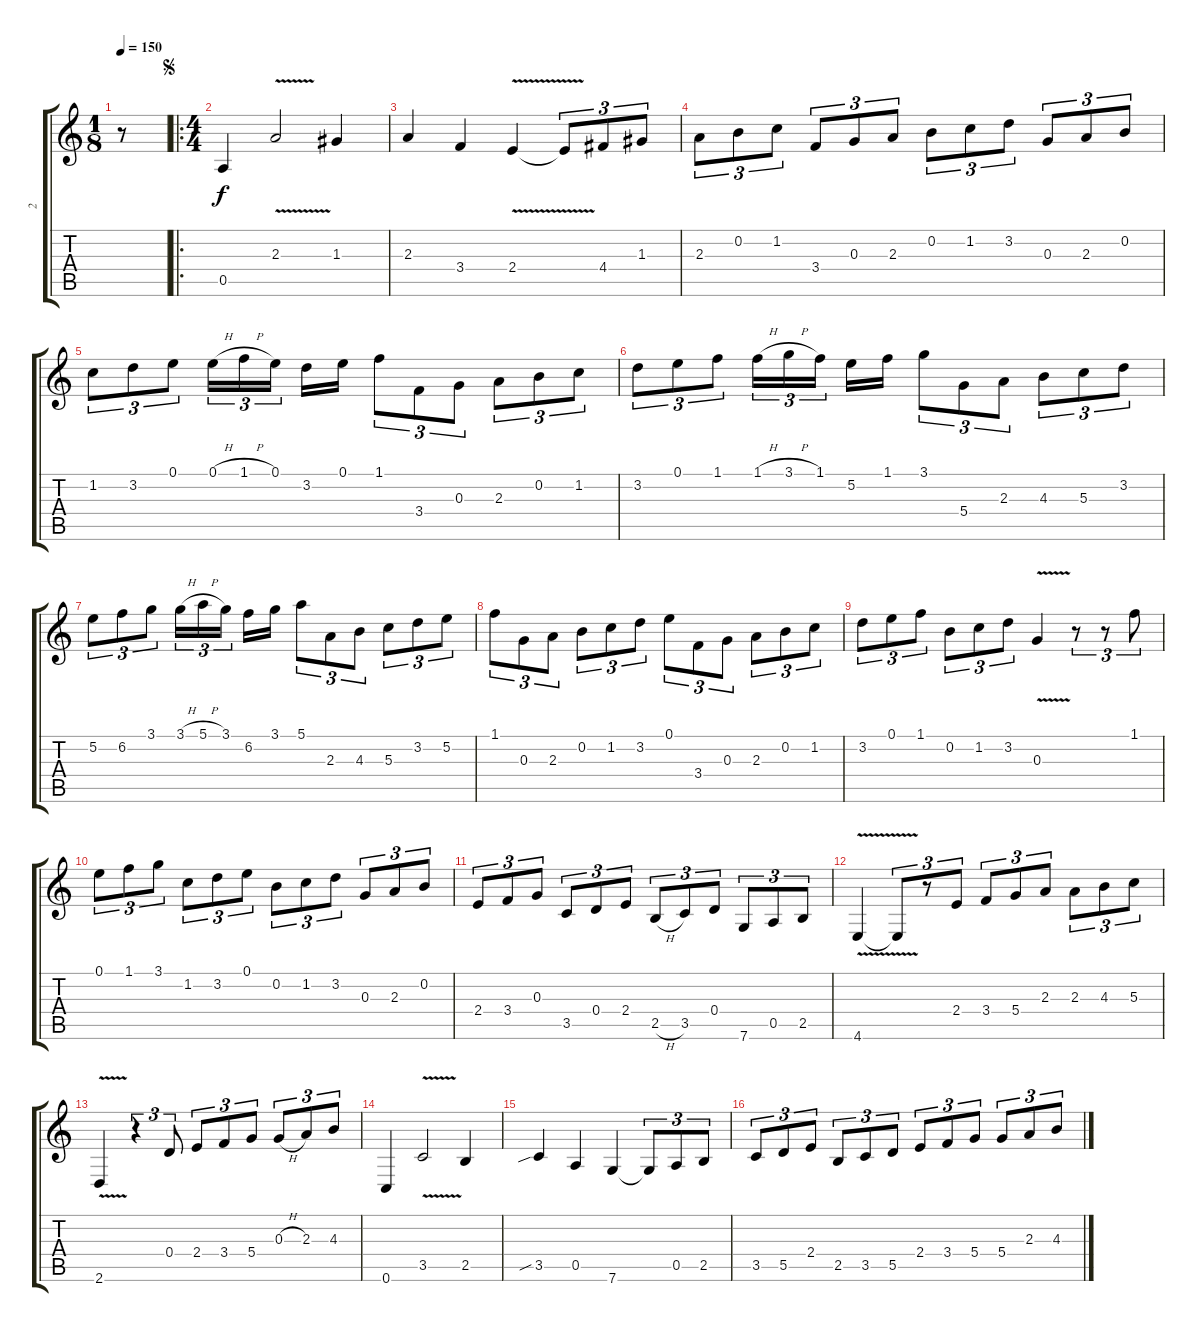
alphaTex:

\track ("2" "2") {instrument acousticguitarnylon}
\staff {score tabs}
\tuning (E4 B3 G3 D3 A2 C2) {hide}
\ts (1 8)
\tempo 150
\clef g2
\ks c
r.8{dy f instrument acousticguitarnylon} |
\ro
\ts (4 4)
\jump segno
0.5.4 2.3{v}.2 1.3.4 |
2.3.4 3.4.4 2.4{v}.4 2.4{t}.8{tu (3 2)} 4.4.8{tu (3 2)} 1.3.8{tu (3 2)} |
2.3.8{tu (3 2)} 0.2.8{tu (3 2)} 1.2.8{tu (3 2)} 3.4.8{tu (3 2)} 0.3.8{tu (3 2)} 2.3.8{tu (3 2)} 0.2.8{tu (3 2)} 1.2.8{tu (3 2)} 3.2.8{tu (3 2)} 0.3.8{tu (3 2)} 2.3.8{tu (3 2)} 0.2.8{tu (3 2)} |
1.2.8{tu (3 2)} 3.2.8{tu (3 2)} 0.1.8{tu (3 2)} 0.1{h}.16{tu (3 2)} 1.1{h}.16{tu (3 2)} 0.1.16{tu (3 2) beam splitsecondary} 3.2.16 0.1.16 1.1.8{tu (3 2)} 3.4.8{tu (3 2)} 0.3.8{tu (3 2)} 2.3.8{tu (3 2)} 0.2.8{tu (3 2)} 1.2.8{tu (3 2)} |
3.2.8{tu (3 2)} 0.1.8{tu (3 2)} 1.1.8{tu (3 2)} 1.1{h}.16{tu (3 2)} 3.1{h}.16{tu (3 2)} 1.1.16{tu (3 2) beam splitsecondary} 5.2.16 1.1.16 3.1.8{tu (3 2)} 5.4.8{tu (3 2)} 2.3.8{tu (3 2)} 4.3.8{tu (3 2)} 5.3.8{tu (3 2)} 3.2.8{tu (3 2)} |
5.2.8{tu (3 2)} 6.2.8{tu (3 2)} 3.1.8{tu (3 2)} 3.1{h}.16{tu (3 2)} 5.1{h}.16{tu (3 2)} 3.1.16{tu (3 2) beam splitsecondary} 6.2.16 3.1.16 5.1.8{tu (3 2)} 2.3.8{tu (3 2)} 4.3.8{tu (3 2)} 5.3.8{tu (3 2)} 3.2.8{tu (3 2)} 5.2.8{tu (3 2)} |
1.1.8{tu (3 2)} 0.3.8{tu (3 2)} 2.3.8{tu (3 2)} 0.2.8{tu (3 2)} 1.2.8{tu (3 2)} 3.2.8{tu (3 2)} 0.1.8{tu (3 2)} 3.4.8{tu (3 2)} 0.3.8{tu (3 2)} 2.3.8{tu (3 2)} 0.2.8{tu (3 2)} 1.2.8{tu (3 2)} |
3.2.8{tu (3 2)} 0.1.8{tu (3 2)} 1.1.8{tu (3 2)} 0.2.8{tu (3 2)} 1.2.8{tu (3 2)} 3.2.8{tu (3 2)} 0.3{v}.4 r.8{tu (3 2)} r.8{tu (3 2)} 1.1.8{tu (3 2)} |
0.1.8{tu (3 2)} 1.1.8{tu (3 2)} 3.1.8{tu (3 2)} 1.2.8{tu (3 2)} 3.2.8{tu (3 2)} 0.1.8{tu (3 2)} 0.2.8{tu (3 2)} 1.2.8{tu (3 2)} 3.2.8{tu (3 2)} 0.3.8{tu (3 2)} 2.3.8{tu (3 2)} 0.2.8{tu (3 2)} |
2.4.8{tu (3 2)} 3.4.8{tu (3 2)} 0.3.8{tu (3 2)} 3.5.8{tu (3 2)} 0.4.8{tu (3 2)} 2.4.8{tu (3 2)} 2.5{h}.8{tu (3 2)} 3.5.8{tu (3 2)} 0.4.8{tu (3 2)} 7.6.8{tu (3 2)} 0.5.8{tu (3 2)} 2.5.8{tu (3 2)} |
4.6{v}.4 4.6{t}.8{tu (3 2)} r.8{tu (3 2)} 2.4.8{tu (3 2)} 3.4.8{tu (3 2)} 5.4.8{tu (3 2)} 2.3.8{tu (3 2)} 2.3.8{tu (3 2)} 4.3.8{tu (3 2)} 5.3.8{tu (3 2)} |
2.6{v}.4 r.4{tu (3 2)} 0.4.8{tu (3 2)} 2.4.8{tu (3 2)} 3.4.8{tu (3 2)} 5.4.8{tu (3 2)} 0.3{h}.8{tu (3 2)} 2.3.8{tu (3 2)} 4.3.8{tu (3 2)} |
0.6.4 3.5{v}.2 2.5.4 |
3.5{sib}.4 0.5.4 7.6.4 7.6{t}.8{tu (3 2)} 0.5.8{tu (3 2)} 2.5.8{tu (3 2)} |
3.5.8{tu (3 2)} 5.5.8{tu (3 2)} 2.4.8{tu (3 2)} 2.5.8{tu (3 2)} 3.5.8{tu (3 2)} 5.5.8{tu (3 2)} 2.4.8{tu (3 2)} 3.4.8{tu (3 2)} 5.4.8{tu (3 2)} 5.4.8{tu (3 2)} 2.3.8{tu (3 2)} 4.3.8{tu (3 2)}
